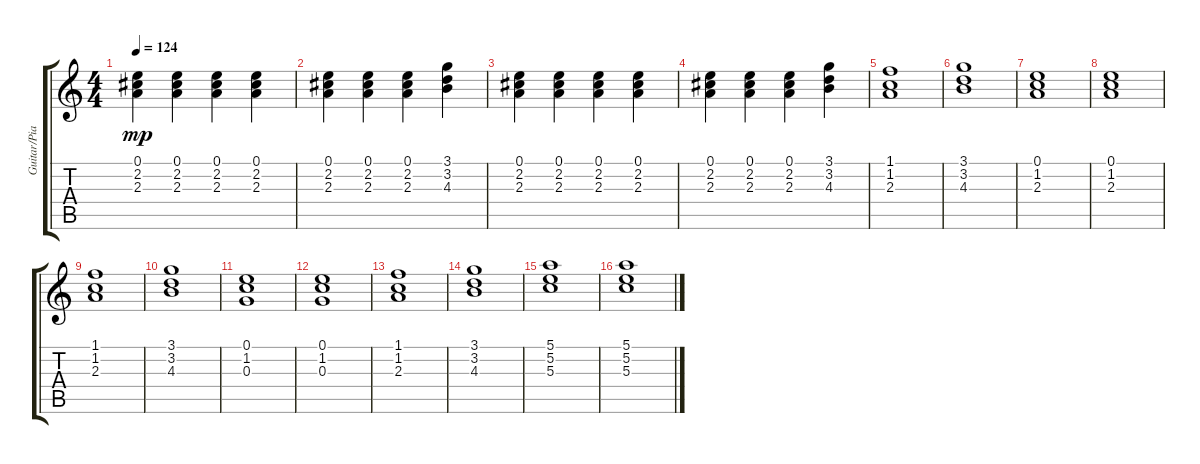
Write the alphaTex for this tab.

\track ("Guitar/Piano - Jerry Harrison" "Guitar/Pia") {instrument acousticguitarsteel}
\staff {score tabs}
\tuning (E4 B3 G3 D3 A2 E2) {hide}
\ts (4 4)
\tempo 124
\clef g2
\ks c
(0.1 2.2 2.3).4{dy mp} (0.1 2.2 2.3).4 (0.1 2.2 2.3).4 (0.1 2.2 2.3).4 |
(0.1 2.2 2.3).4 (0.1 2.2 2.3).4 (0.1 2.2 2.3).4 (3.1 3.2 4.3).4 |
(0.1 2.2 2.3).4 (0.1 2.2 2.3).4 (0.1 2.2 2.3).4 (0.1 2.2 2.3).4 |
(0.1 2.2 2.3).4 (0.1 2.2 2.3).4 (0.1 2.2 2.3).4 (3.1 3.2 4.3).4 |
(1.1 1.2 2.3).1 |
(3.1 3.2 4.3).1 |
(0.1 1.2 2.3).1 |
(0.1 1.2 2.3).1 |
(1.1 1.2 2.3).1 |
(3.1 3.2 4.3).1 |
(0.1 1.2 0.3).1 |
(0.1 1.2 0.3).1 |
(1.1 1.2 2.3).1 |
(3.1 3.2 4.3).1 |
(5.1 5.2 5.3).1 |
(5.1 5.2 5.3).1
